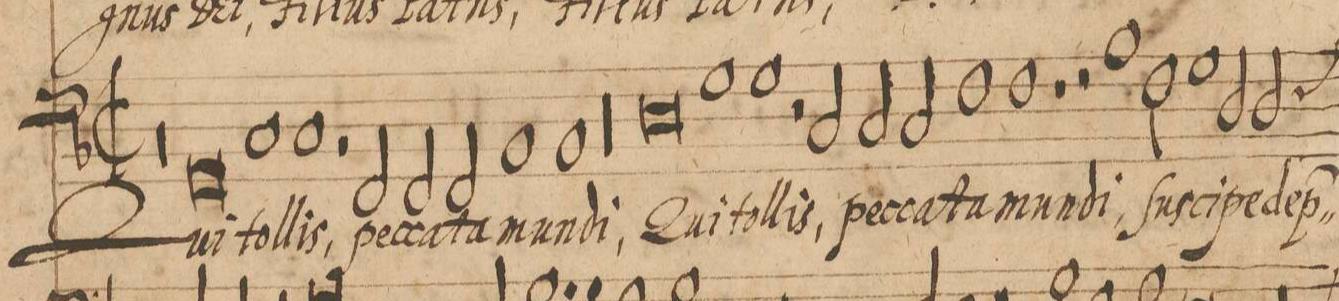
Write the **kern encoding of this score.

**kern	**text
*I"OCTAVAVOX	*
*clefF4	*
*k[b-]	*
*met(C|)	*
*M2/1	*
*clefF4	*
*k[b-]	*
*M2/1	*
*met(C|)	*
0r	.
=67-	=67-
0GG	Qui
=68-	=68-
1C	tol-
1C	-lis,
=69-	=69-
2r	.
2FF/	pec-
2FF/	-ca-
2FF/	-ta
=70-	=70-
1BB-	mun-
1BB-	-di,
=71-	=71-
00r	.
=72-	=72-
=73-	=73-
0D	Qjui
=74-	=74-
1G	tol-
1G	-lis,
=75-	=75-
2r	.
2C/	pec-
2C/	-ca-
2C/	-ta
=76-	=76-
1F	mun-
1F	-di,
=77-	=77-
1r	.
2r	.
1B-\	Sus-
=78-	=78-
2F\	-ci-
1G	-pe
=79-	=79-
2D/	de-
2D/	-(pre)-
*custos:E-	*
*-	*-
